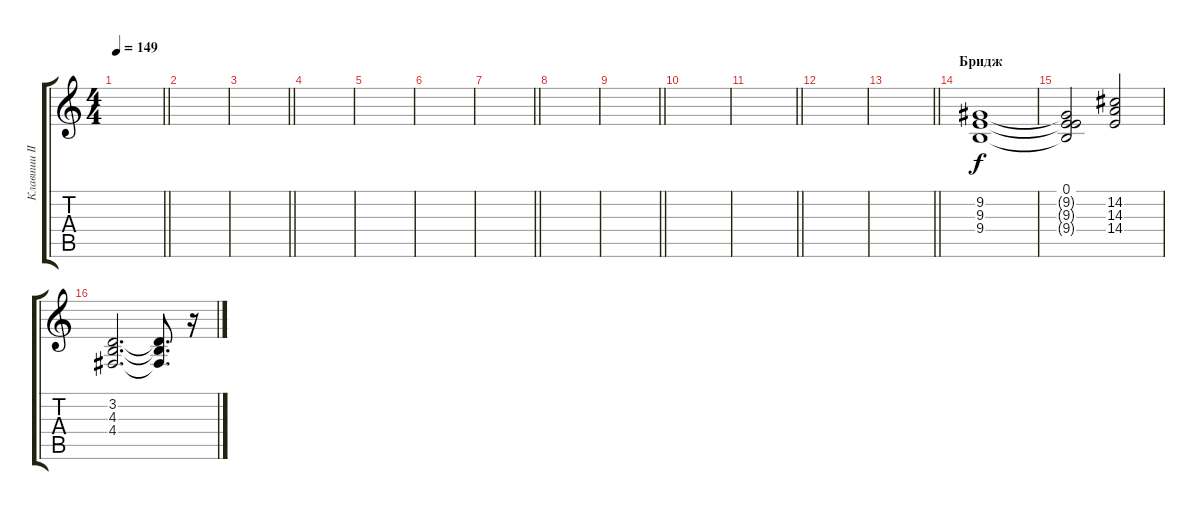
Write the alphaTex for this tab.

\track ("Клавиши II" "Клавиши II") {instrument lead3calliope}
\staff {score tabs}
\tuning (E4 B3 G3 D3 A2 E2) {hide}
\ts (4 4)
\tempo 149
\clef g2
\barLineRight lightlight
\ks c
|
|
\barLineRight lightlight
|
|
|
|
\barLineRight lightlight
|
|
\barLineRight lightlight
|
|
\barLineRight lightlight
|
|
\barLineRight lightlight
|
\section ("" "Бридж")
(9.2 9.3 9.4).1 |
(0.1 9.2{t} 9.3{t} 9.4{t}).2 (14.2 14.3 14.4).2 |
(3.2 4.3 4.4).2{d} (3.2{t} 4.3{t} 4.4{t}).8{d} r.16
